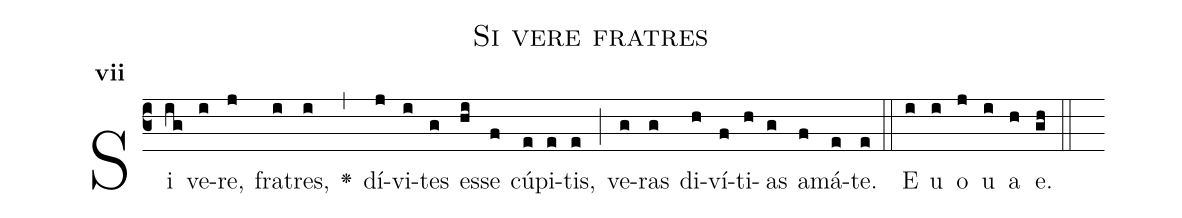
name:Si vere fratres;
office-part:Antiphona;
mode:7;
%%
initial-style: 1;
name: Si vere fratres;
book: Antiphonae & Responsoria/Tomus IV, p. 147;
occasion: Dominica XVIII per Annum;
office-part: Vesperae Ant Mc;
annotation: 7c;
centering-scheme: english;
font: OFLSortsMillGoudy;
height: 11;
width: 4.5;
%%
(c3)Si(ig) ve(i)re,(j) fra(i)tres,(i) <v>\greheightstar</v>(,) dí(j)vi(i)tes(g) es(hi)se(f) cú(e)pi(e)tis,(e) (;) ve(g)ras(g) di(h)ví(f)ti(h)as(g) a(f)má(e)te.(e) (::) E(i) u(i) o(j) u(i) a(h) e.(gh) (::)
